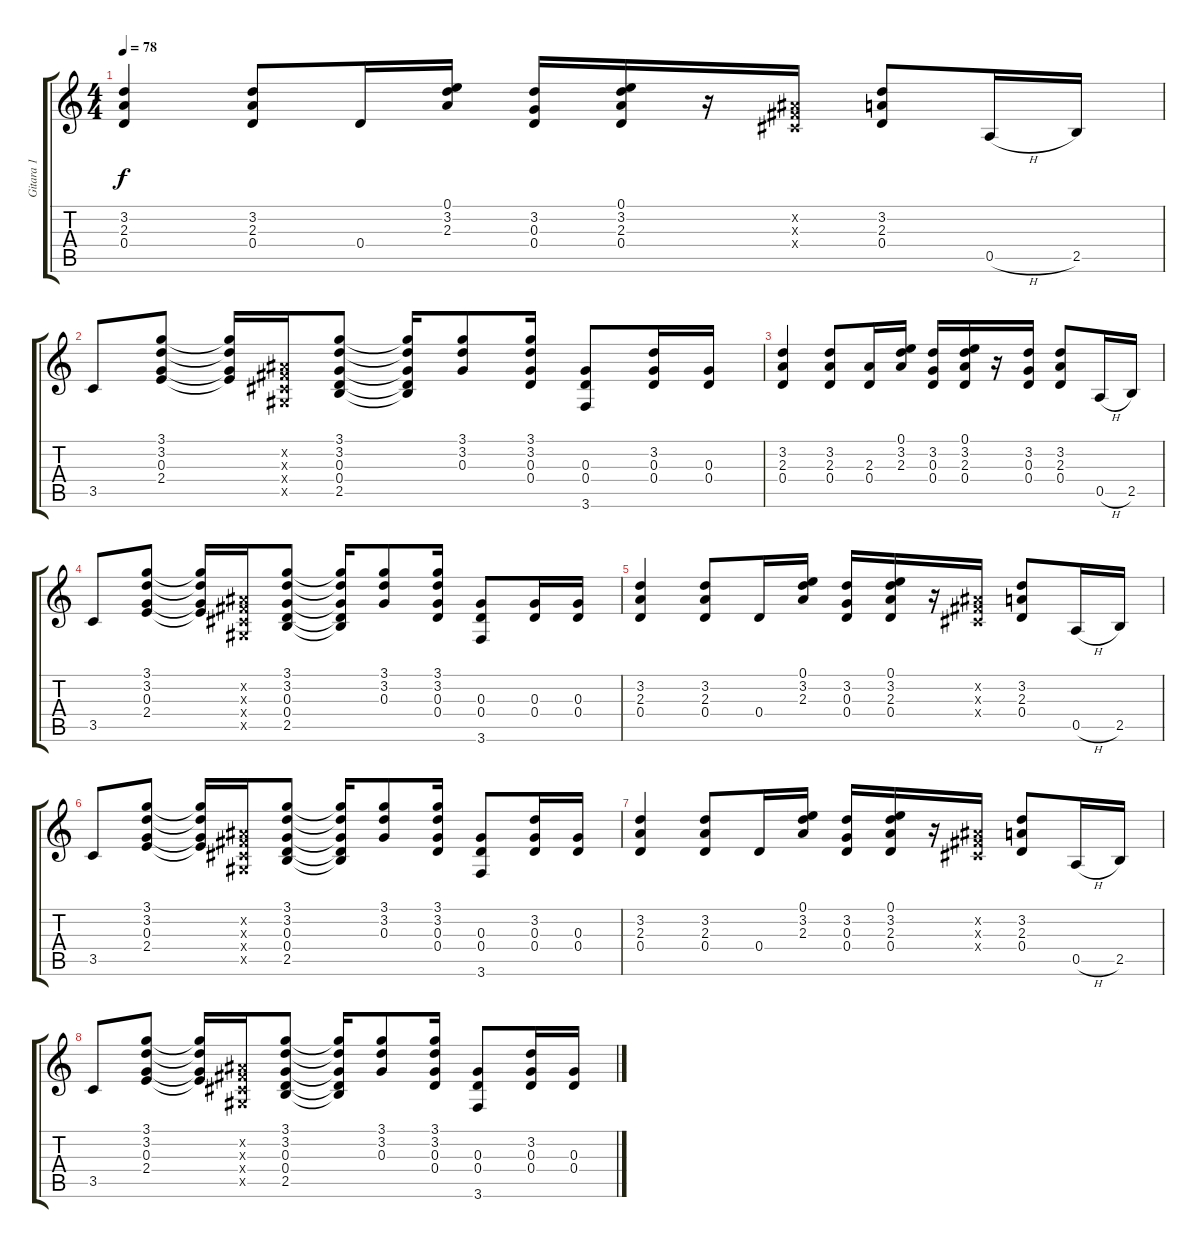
\track ("Gitara 1 " "Gitara 1 ") {instrument acousticguitarsteel}
\staff {score tabs}
\tuning (E4 B3 G3 D3 A2 D2) {hide}
\ts (4 4)
\tempo 78
\clef g2
\ks c
(3.2 2.3 0.4).4{dy f} (3.2 2.3 0.4).8 0.4.16 (0.1 3.2 2.3).16 (3.2 0.3 0.4).16 (0.1 3.2 2.3 0.4).16 r.16 (-1.2{x} -1.3{x} -1.4{x}).16 (3.2 2.3 0.4).8 0.5{h}.16 2.5.16 |
3.5.8 (3.1 3.2 0.3 2.4).8 (3.1{t} 3.2{t} 0.3{t} 2.4{t}).16 (-1.2{x} -1.3{x} -1.4{x} -1.5{x}).16 (3.1 3.2 0.3 0.4 2.5).8 (3.1{t} 3.2{t} 0.3{t} 0.4{t} 2.5{t}).16 (3.1 3.2 0.3).8 (3.1 3.2 0.3 0.4).16 (0.3 0.4 3.6).8 (3.2 0.3 0.4).16 (0.3 0.4).16 |
(3.2 2.3 0.4).4 (3.2 2.3 0.4).8 (2.3 0.4).16 (0.1 3.2 2.3).16 (3.2 0.3 0.4).16 (0.1 3.2 2.3 0.4).16 r.16 (3.2 0.3 0.4).16 (3.2 2.3 0.4).8 0.5{h}.16 2.5.16 |
3.5.8 (3.1 3.2 0.3 2.4).8 (3.1{t} 3.2{t} 0.3{t} 2.4{t}).16 (-1.2{x} -1.3{x} -1.4{x} -1.5{x}).16 (3.1 3.2 0.3 0.4 2.5).8 (3.1{t} 3.2{t} 0.3{t} 0.4{t} 2.5{t}).16 (3.1 3.2 0.3).8 (3.1 3.2 0.3 0.4).16 (0.3 0.4 3.6).8 (0.3 0.4).16 (0.3 0.4).16 |
(3.2 2.3 0.4).4 (3.2 2.3 0.4).8 0.4.16 (0.1 3.2 2.3).16 (3.2 0.3 0.4).16 (0.1 3.2 2.3 0.4).16 r.16 (-1.2{x} -1.3{x} -1.4{x}).16 (3.2 2.3 0.4).8 0.5{h}.16 2.5.16 |
3.5.8 (3.1 3.2 0.3 2.4).8 (3.1{t} 3.2{t} 0.3{t} 2.4{t}).16 (-1.2{x} -1.3{x} -1.4{x} -1.5{x}).16 (3.1 3.2 0.3 0.4 2.5).8 (3.1{t} 3.2{t} 0.3{t} 0.4{t} 2.5{t}).16 (3.1 3.2 0.3).8 (3.1 3.2 0.3 0.4).16 (0.3 0.4 3.6).8 (3.2 0.3 0.4).16 (0.3 0.4).16 |
(3.2 2.3 0.4).4 (3.2 2.3 0.4).8 0.4.16 (0.1 3.2 2.3).16 (3.2 0.3 0.4).16 (0.1 3.2 2.3 0.4).16 r.16 (-1.2{x} -1.3{x} -1.4{x}).16 (3.2 2.3 0.4).8 0.5{h}.16 2.5.16 |
3.5.8 (3.1 3.2 0.3 2.4).8 (3.1{t} 3.2{t} 0.3{t} 2.4{t}).16 (-1.2{x} -1.3{x} -1.4{x} -1.5{x}).16 (3.1 3.2 0.3 0.4 2.5).8 (3.1{t} 3.2{t} 0.3{t} 0.4{t} 2.5{t}).16 (3.1 3.2 0.3).8 (3.1 3.2 0.3 0.4).16 (0.3 0.4 3.6).8 (3.2 0.3 0.4).16 (0.3 0.4).16
